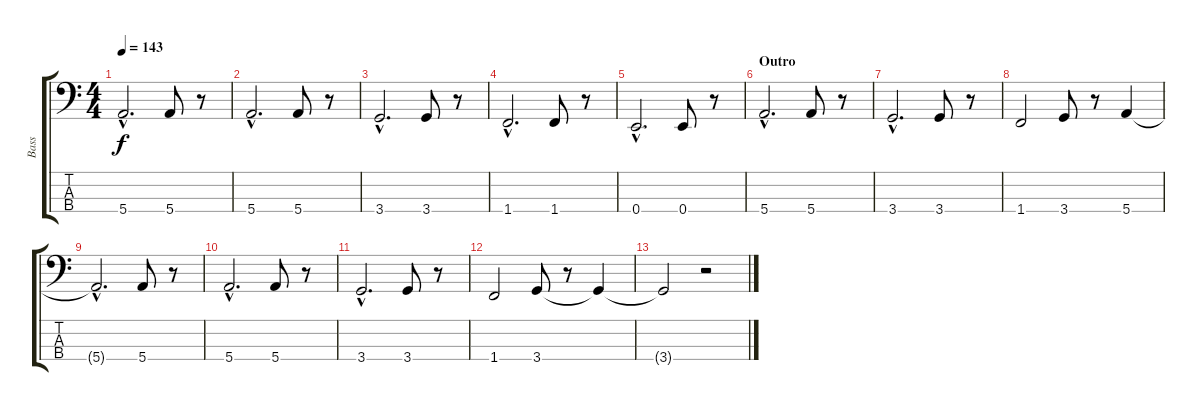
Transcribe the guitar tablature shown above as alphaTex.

\track ("Bass" "Bass") {instrument electricbassfinger}
\staff {score tabs}
\tuning (G2 D2 A1 E1) {hide}
\ts (4 4)
\tempo 143
\clef f4
\ks c
5.4{hac}.2{d dy f} 5.4.8 r.8 |
5.4{hac}.2{d} 5.4.8 r.8 |
3.4{hac}.2{d} 3.4.8 r.8 |
1.4{hac}.2{d} 1.4.8 r.8 |
0.4{hac}.2{d} 0.4.8 r.8 |
\section ("" "Outro")
5.4{hac}.2{d} 5.4.8 r.8 |
3.4{hac}.2{d} 3.4.8 r.8 |
1.4.2 3.4.8 r.8 5.4.4 |
5.4{hac t}.2{d} 5.4.8 r.8 |
5.4{hac}.2{d} 5.4.8 r.8 |
3.4{hac}.2{d} 3.4.8 r.8 |
1.4.2 3.4.8 r.8 3.4{t}.4 |
3.4{t}.2 r.2
